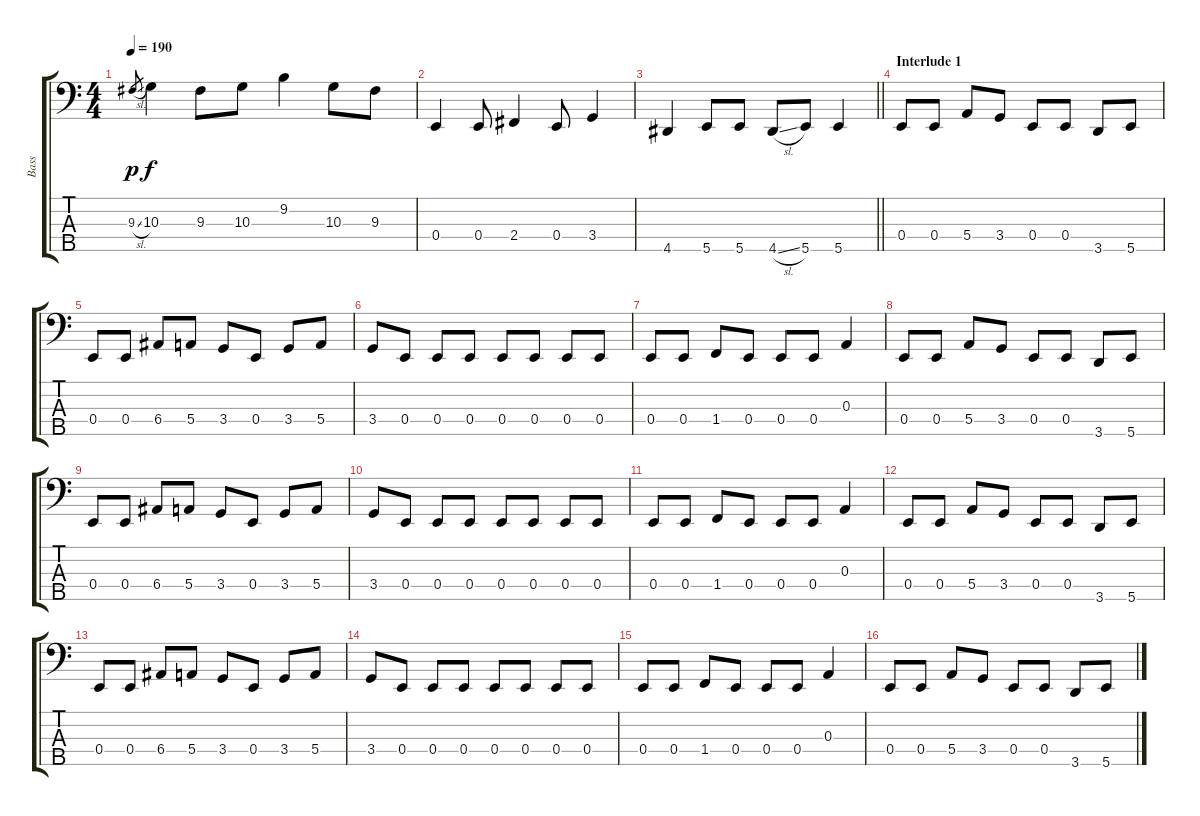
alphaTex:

\track ("Bass" "Bass") {instrument electricbassfinger}
\staff {score tabs}
\tuning (G2 D2 A1 E1 B0) {hide}
\ts (4 4)
\tempo 190
\clef f4
\ks c
9.3{sl}.8{gr dy p} 10.3.4{dy f} 9.3.8 10.3.8 9.2.4 10.3.8 9.3.8 |
0.4.4 0.4.8 2.4.4 0.4.8 3.4.4 |
\barLineRight lightlight
4.5.4 5.5.8 5.5.8 4.5{sl}.8 5.5.8 5.5.4 |
\section ("" "Interlude 1")
0.4.8 0.4.8 5.4.8 3.4.8 0.4.8 0.4.8 3.5.8 5.5.8 |
0.4.8 0.4.8 6.4.8 5.4.8 3.4.8 0.4.8 3.4.8 5.4.8 |
3.4.8 0.4.8 0.4.8 0.4.8 0.4.8 0.4.8 0.4.8 0.4.8 |
0.4.8 0.4.8 1.4.8 0.4.8 0.4.8 0.4.8 0.3.4 |
0.4.8 0.4.8 5.4.8 3.4.8 0.4.8 0.4.8 3.5.8 5.5.8 |
0.4.8 0.4.8 6.4.8 5.4.8 3.4.8 0.4.8 3.4.8 5.4.8 |
3.4.8 0.4.8 0.4.8 0.4.8 0.4.8 0.4.8 0.4.8 0.4.8 |
0.4.8 0.4.8 1.4.8 0.4.8 0.4.8 0.4.8 0.3.4 |
0.4.8 0.4.8 5.4.8 3.4.8 0.4.8 0.4.8 3.5.8 5.5.8 |
0.4.8 0.4.8 6.4.8 5.4.8 3.4.8 0.4.8 3.4.8 5.4.8 |
3.4.8 0.4.8 0.4.8 0.4.8 0.4.8 0.4.8 0.4.8 0.4.8 |
0.4.8 0.4.8 1.4.8 0.4.8 0.4.8 0.4.8 0.3.4 |
0.4.8 0.4.8 5.4.8 3.4.8 0.4.8 0.4.8 3.5.8 5.5.8
